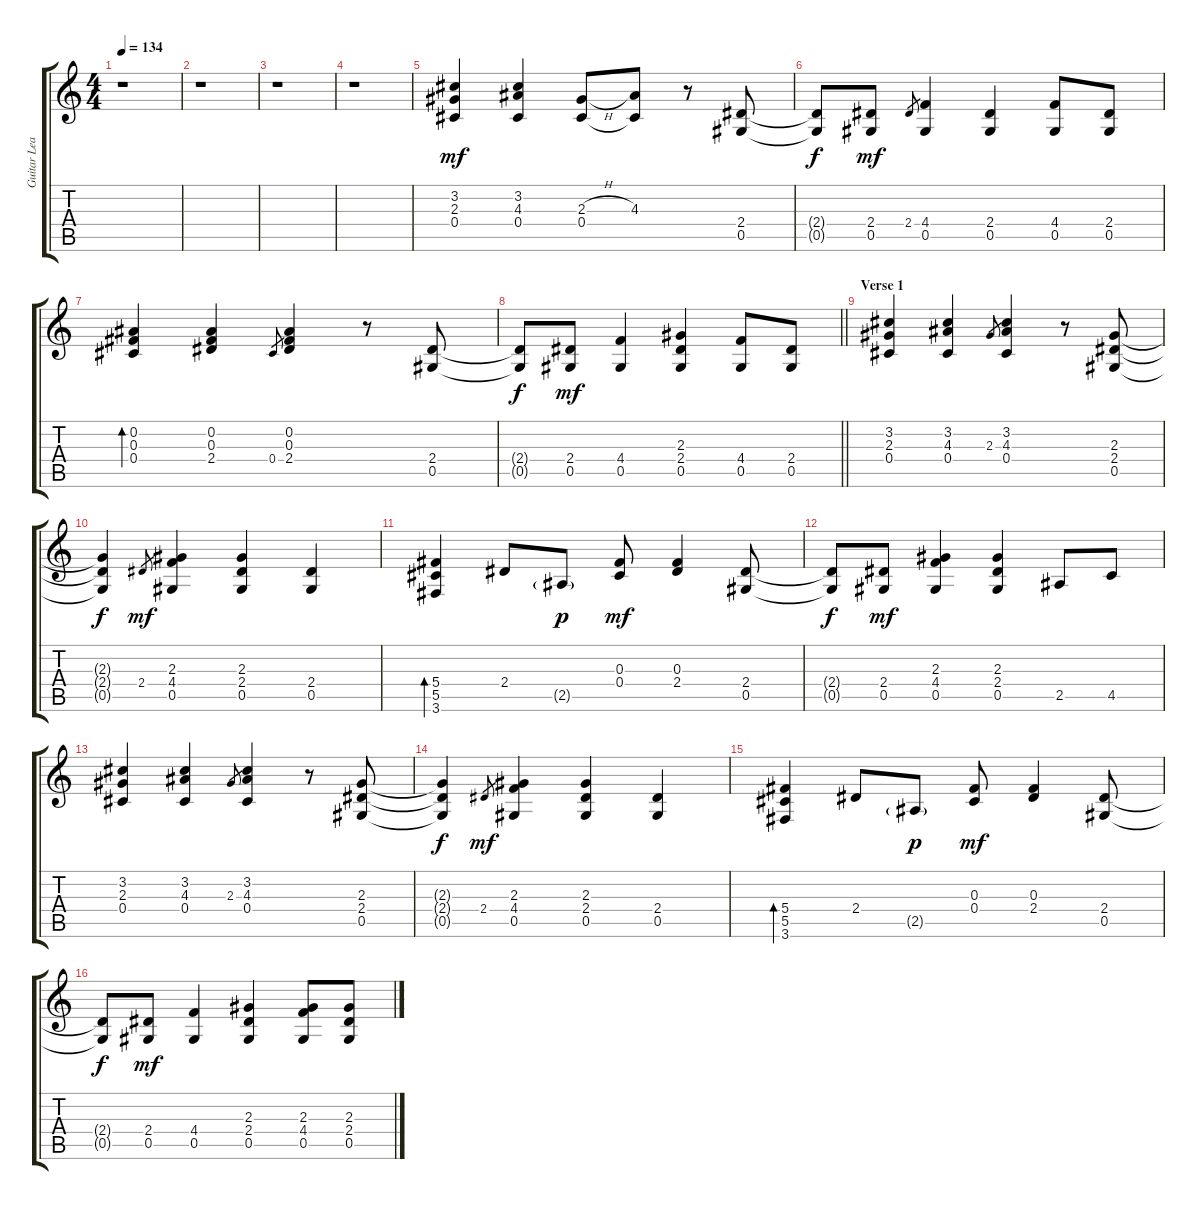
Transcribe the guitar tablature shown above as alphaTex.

\track ("Guitar Lead (Slash)" "Guitar Lea") {instrument acousticguitarsteel}
\staff {score tabs}
\tuning (Eb4 Bb3 Gb3 Db3 Ab2 Eb2) {hide}
\ts (4 4)
\tempo 134
\clef g2
\ks c
r.1{dy mf instrument acousticguitarsteel} |
r.1 |
r.1 |
r.1 |
(3.2 2.3 0.4).4 (3.2 4.3 0.4).4 (2.3{h} 0.4).8 (4.3 0.4{t}).8 r.8 (2.4 0.5).8 |
(2.4{t} 0.5{t}).8{dy f} (2.4 0.5).8{dy mf} 2.4.8{gr} (4.4 0.5).4 (2.4 0.5).4 (4.4 0.5).8 (2.4 0.5).8 |
(0.2 0.3 0.4).4{bd 120} (0.2 0.3 2.4).4 0.4.8{gr} (0.2 0.3 2.4).4 r.8 (2.4 0.5).8 |
\barLineRight lightlight
(2.4{t} 0.5{t}).8{dy f} (2.4 0.5).8{dy mf} (4.4 0.5).4 (2.3 2.4 0.5).4 (4.4 0.5).8 (2.4 0.5).8 |
\section ("" "Verse 1")
(3.2 2.3 0.4).4 (3.2 4.3 0.4).4 2.3.8{gr} (3.2 4.3 0.4).4 r.8 (2.3 2.4 0.5).8 |
(2.3{t} 2.4{t} 0.5{t}).4{dy f} 2.4.8{gr dy mf} (2.3 4.4 0.5).4 (2.3 2.4 0.5).4 (2.4 0.5).4 |
(5.4 5.5 3.6).4{bd 120} 2.4.8 2.5{g}.8{dy p} (0.3 0.4).8{dy mf} (0.3 2.4).4 (2.4 0.5).8 |
(2.4{t} 0.5{t}).8{dy f} (2.4 0.5).8{dy mf} (2.3 4.4 0.5).4 (2.3 2.4 0.5).4 2.5.8 4.5.8 |
(3.2 2.3 0.4).4 (3.2 4.3 0.4).4 2.3.8{gr} (3.2 4.3 0.4).4 r.8 (2.3 2.4 0.5).8 |
(2.3{t} 2.4{t} 0.5{t}).4{dy f} 2.4.8{gr dy mf} (2.3 4.4 0.5).4 (2.3 2.4 0.5).4 (2.4 0.5).4 |
(5.4 5.5 3.6).4{bd 120} 2.4.8 2.5{g}.8{dy p} (0.3 0.4).8{dy mf} (0.3 2.4).4 (2.4 0.5).8 |
(2.4{t} 0.5{t}).8{dy f} (2.4 0.5).8{dy mf} (4.4 0.5).4 (2.3 2.4 0.5).4 (2.3 4.4 0.5).8 (2.3 2.4 0.5).8
